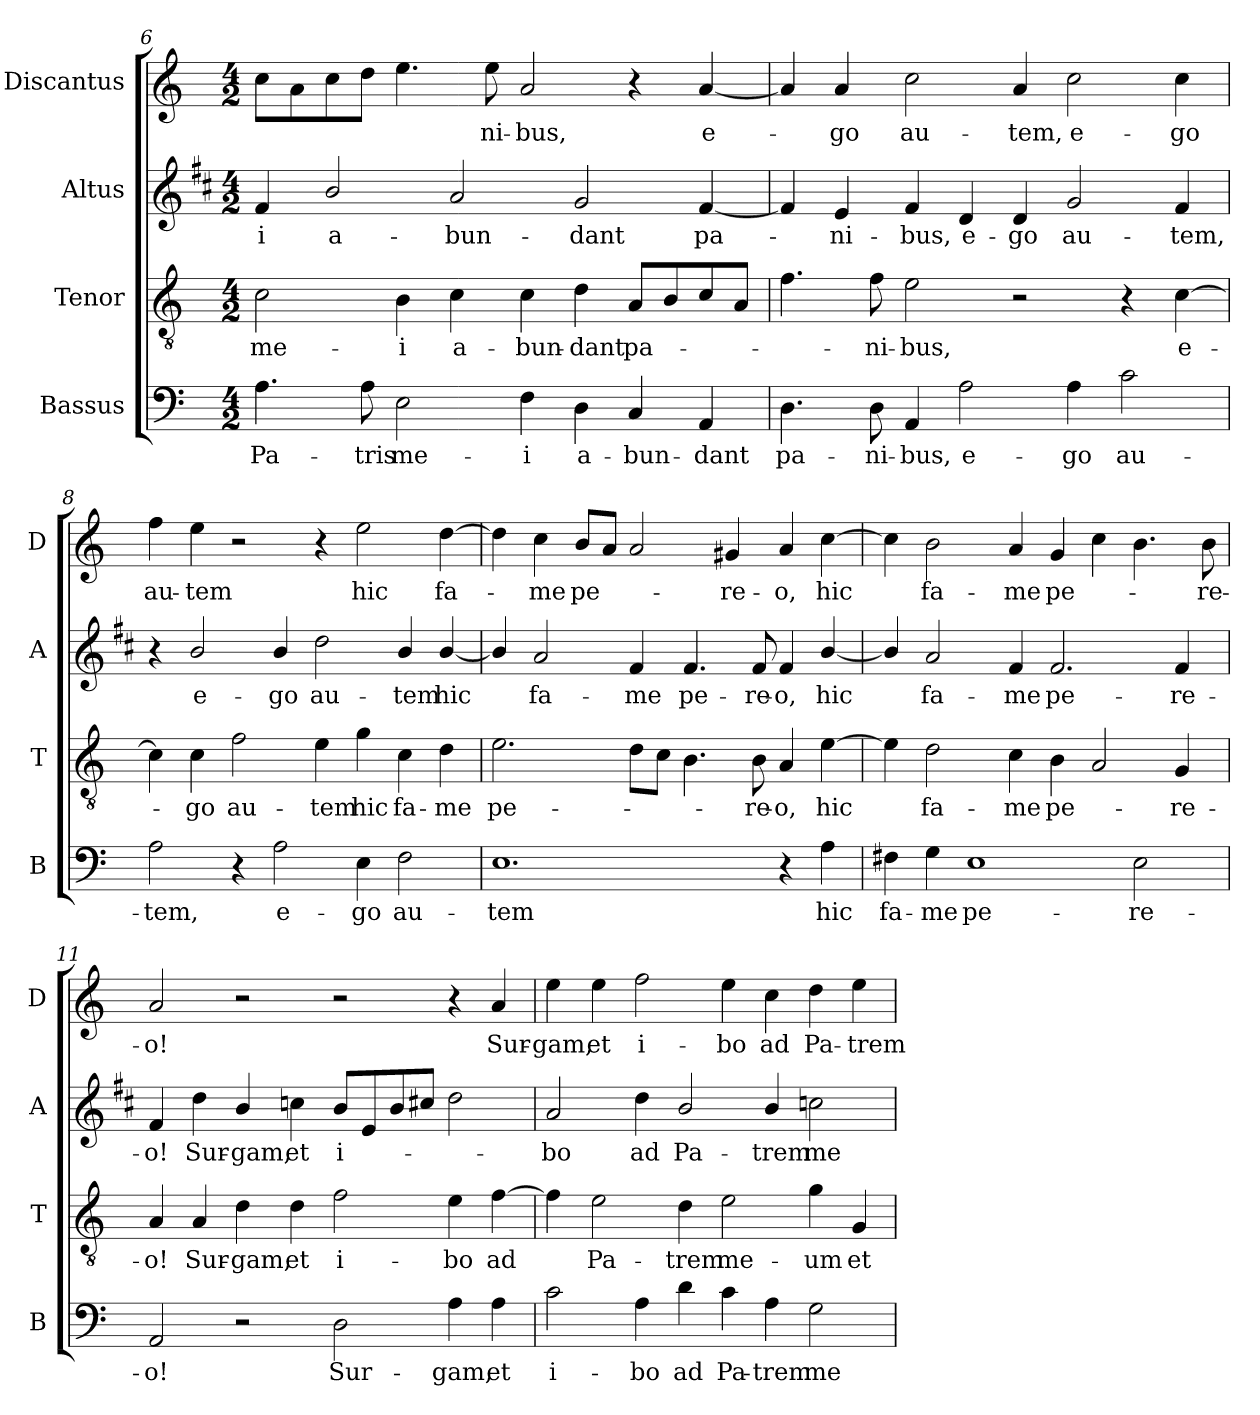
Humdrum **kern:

**kern	**text	**kern	**text	**kern	**text	**kern	**text
*part4	*part4	*part3	*part3	*part2	*part2	*part1	*part1
*staff4	*staff4	*staff3	*staff3	*staff2	*staff2	*staff1	*staff1
*I"Bassus	*	*I"Tenor	*	*I"Altus	*	*I"Discantus	*
*I'B	*	*I'T	*	*I'A	*	*I'D	*
*clefF4	*	*clefGv2	*	*clefG2	*	*clefG2	*
*	*	*	*	*ITrd1c2	*	*	*
*k[]	*	*k[]	*	*k[]	*	*k[]	*
*C:	*	*C:	*	*C:	*	*C:	*
*M4/2	*	*M4/2	*	*M4/2	*	*M4/2	*
=6	=6	=6	=6	=6	=6	=6	=6
!	!LO:LY:b	!	!LO:LY:b	!	!LO:LY:b	!	!
4.A\	Pa-	2c\	me-	4e/	-i	8cc\L	.
.	.	.	.	.	.	8a\	.
!	!	!	!	!	!LO:LY:b	!	!
.	.	.	.	2a/	a-	8cc\	.
!	!LO:LY:b	!	!	!	!	!	!
8A\	-tris	.	.	.	.	8dd\J	.
!	!LO:LY:b	!	!LO:LY:b	!	!	!	!
2E\	me-	4B\	-i	.	.	4.ee\	.
!	!	!	!LO:LY:b	!	!LO:LY:b	!	!
.	.	4c\	a-	2g/	-bun-	.	.
!	!	!	!	!	!	!	!LO:LY:b
.	.	.	.	.	.	8ee\	-ni-
!	!LO:LY:b	!	!LO:LY:b	!	!	!	!LO:LY:b
4F\	-i	4c\	-bun-	.	.	2a/	-bus,
!	!LO:LY:b	!	!LO:LY:b	!	!LO:LY:b	!	!
4D\	a-	4d\	-dant	2f/	-dant	.	.
!	!LO:LY:b	!	!LO:LY:b	!	!	!	!
4C/	-bun-	8A/L	pa-	.	.	4r	.
.	.	8B/	.	.	.	.	.
!	!LO:LY:b	!	!	!	!LO:LY:b	!	!LO:LY:b
4AA/	-dant	8c/	.	[4e/	pa-	[4a/	e-
.	.	8A/J	.	.	.	.	.
!!LO:LB:g=z
=7	=7	=7	=7	=7	=7	=7	=7
!	!LO:LY:b	!	!	!	!	!	!
4.D\	pa-	4.f\	.	4e/]	.	4a/]	.
!	!	!	!	!	!LO:LY:b	!	!LO:LY:b
.	.	.	.	4d/	-ni-	4a/	-go
!	!LO:LY:b	!	!LO:LY:b	!	!	!	!
8D\	-ni-	8f\	-ni-	.	.	.	.
!	!LO:LY:b	!	!LO:LY:b	!	!LO:LY:b	!	!LO:LY:b
4AA/	-bus,	2e\	-bus,	4e/	-bus,	2cc\	au-
!	!LO:LY:b	!	!	!	!LO:LY:b	!	!
2A\	e-	.	.	4c/	e-	.	.
!	!	!	!	!	!LO:LY:b	!	!LO:LY:b
.	.	2r	.	4c/	-go	4a/	-tem,
!	!LO:LY:b	!	!	!	!LO:LY:b	!	!LO:LY:b
4A\	-go	.	.	2f/	au-	2cc\	e-
!	!LO:LY:b	!	!	!	!	!	!
2c\	au-	4r	.	.	.	.	.
!	!	!	!LO:LY:b	!	!LO:LY:b	!	!LO:LY:b
.	.	[4c\	e-	4e/	-tem,	4cc\	-go
=8	=8	=8	=8	=8	=8	=8	=8
!	!LO:LY:b	!	!	!	!	!	!LO:LY:b
2A\	-tem,	4c\]	.	4r	.	4ff\	au-
!	!	!	!LO:LY:b	!	!LO:LY:b	!	!LO:LY:b
.	.	4c\	-go	2a/	e-	4ee\	-tem
!	!	!	!LO:LY:b	!	!	!	!
4r	.	2f\	au-	.	.	2r	.
!	!LO:LY:b	!	!	!	!LO:LY:b	!	!
2A\	e-	.	.	4a/	-go	.	.
!	!	!	!LO:LY:b	!	!LO:LY:b	!	!
.	.	4e\	-tem	2cc\	au-	4r	.
!	!LO:LY:b	!	!LO:LY:b	!	!	!	!LO:LY:b
4E\	-go	4g\	hic	.	.	2ee\	hic
!	!LO:LY:b	!	!LO:LY:b	!	!LO:LY:b	!	!
2F\	au-	4c\	fa-	4a/	-tem	.	.
!	!	!	!LO:LY:b	!	!LO:LY:b	!	!LO:LY:b
.	.	4d\	-me	[4a/	hic	[4dd\	fa-
=9	=9	=9	=9	=9	=9	=9	=9
!	!LO:LY:b	!	!LO:LY:b	!	!	!	!
1.E	-tem	2.e\	pe-	4a/]	.	4dd\]	.
!	!	!	!	!	!LO:LY:b	!	!LO:LY:b
.	.	.	.	2g/	fa-	4cc\	-me
!	!	!	!	!	!	!	!LO:LY:b
.	.	.	.	.	.	8b/L	pe-
.	.	.	.	.	.	8a/J	.
!	!	!	!	!	!LO:LY:b	!	!
.	.	8d\L	.	4e/	-me	2a/	.
.	.	8c\J	.	.	.	.	.
!	!	!	!	!	!LO:LY:b	!	!
.	.	4.B\	.	4.e/	pe-	.	.
!	!	!	!	!	!	!	!LO:LY:b
.	.	.	.	.	.	4g#X/	-re-
!	!	!	!LO:LY:b	!	!LO:LY:b	!	!
.	.	8B\	-re-	8e/	-re-	.	.
!	!	!	!LO:LY:b	!	!LO:LY:b	!	!LO:LY:b
4r	.	4A/	-o,	4e/	-o,	4a/	-o,
!	!LO:LY:b	!	!LO:LY:b	!	!LO:LY:b	!	!LO:LY:b
4A\	hic	[4e\	hic	[4a/	hic	[4cc\	hic
=10	=10	=10	=10	=10	=10	=10	=10
!	!LO:LY:b	!	!	!	!	!	!
4F#X\	fa-	4e\]	.	4a/]	.	4cc\]	.
!	!LO:LY:b	!	!LO:LY:b	!	!LO:LY:b	!	!LO:LY:b
4G\	-me	2d\	fa-	2g/	fa-	2b\	fa-
!	!LO:LY:b	!	!	!	!	!	!
1E	pe-	.	.	.	.	.	.
!	!	!	!LO:LY:b	!	!LO:LY:b	!	!LO:LY:b
.	.	4c\	-me	4e/	-me	4a/	-me
!	!	!	!LO:LY:b	!	!LO:LY:b	!	!LO:LY:b
.	.	4B\	pe-	2.e/	pe-	4g/	pe-
.	.	2A/	.	.	.	4cc\	.
!	!LO:LY:b	!	!	!	!	!	!
2E\	-re-	.	.	.	.	4.b\	.
!	!	!	!LO:LY:b	!	!LO:LY:b	!	!
.	.	4G/	-re-	4e/	-re-	.	.
!	!	!	!	!	!	!	!LO:LY:b
.	.	.	.	.	.	8b\	-re-
!!LO:PB:g=z
=11	=11	=11	=11	=11	=11	=11	=11
!	!LO:LY:b	!	!LO:LY:b	!	!LO:LY:b	!	!LO:LY:b
2AA/	-o!	4A/	-o!	4e/	-o!	2a/	-o!
!	!	!	!LO:LY:b	!	!LO:LY:b	!	!
.	.	4A/	Sur-	4cc\	Sur-	.	.
!	!	!	!LO:LY:b	!	!LO:LY:b	!	!
2r	.	4d\	-gam,	4a/	-gam,	2r	.
!	!	!	!LO:LY:b	!	!LO:LY:b	!	!
.	.	4d\	et	4b-X\	et	.	.
!	!LO:LY:b	!	!LO:LY:b	!	!LO:LY:b	!	!
2D\	Sur-	2f\	i-	8a/L	i-	2r	.
.	.	.	.	8d/	.	.	.
.	.	.	.	8a/	.	.	.
.	.	.	.	8bn/J	.	.	.
!	!LO:LY:b	!	!LO:LY:b	!	!	!	!
4A\	-gam,	4e\	-bo	2cc\	.	4r	.
!	!LO:LY:b	!	!LO:LY:b	!	!	!	!LO:LY:b
4A\	et	[4f\	ad	.	.	4a/	Sur-
=12	=12	=12	=12	=12	=12	=12	=12
!	!LO:LY:b	!	!	!	!LO:LY:b	!	!LO:LY:b
2c\	i-	4f\]	.	2g/	-bo	4ee\	-gam,
!	!	!	!LO:LY:b	!	!	!	!LO:LY:b
.	.	2e\	Pa-	.	.	4ee\	et
!	!LO:LY:b	!	!	!	!LO:LY:b	!	!LO:LY:b
4A\	-bo	.	.	4cc\	ad	2ff\	i-
!	!LO:LY:b	!	!LO:LY:b	!	!LO:LY:b	!	!
4d\	ad	4d\	-trem	2a/	Pa-	.	.
!	!LO:LY:b	!	!LO:LY:b	!	!	!	!LO:LY:b
4c\	Pa-	2e\	me-	.	.	4ee\	-bo
!	!LO:LY:b	!	!	!	!LO:LY:b	!	!LO:LY:b
4A\	-trem	.	.	4a/	-trem	4cc\	ad
!	!LO:LY:b	!	!LO:LY:b	!	!LO:LY:b	!	!LO:LY:b
2G\	me-	4g\	-um	2b-X\	me-	4dd\	Pa-
!	!	!	!LO:LY:b	!	!	!	!LO:LY:b
.	.	4G/	et	.	.	4ee\	-trem
=	=	=	=	=	=	=	=
*-	*-	*-	*-	*-	*-	*-	*-
